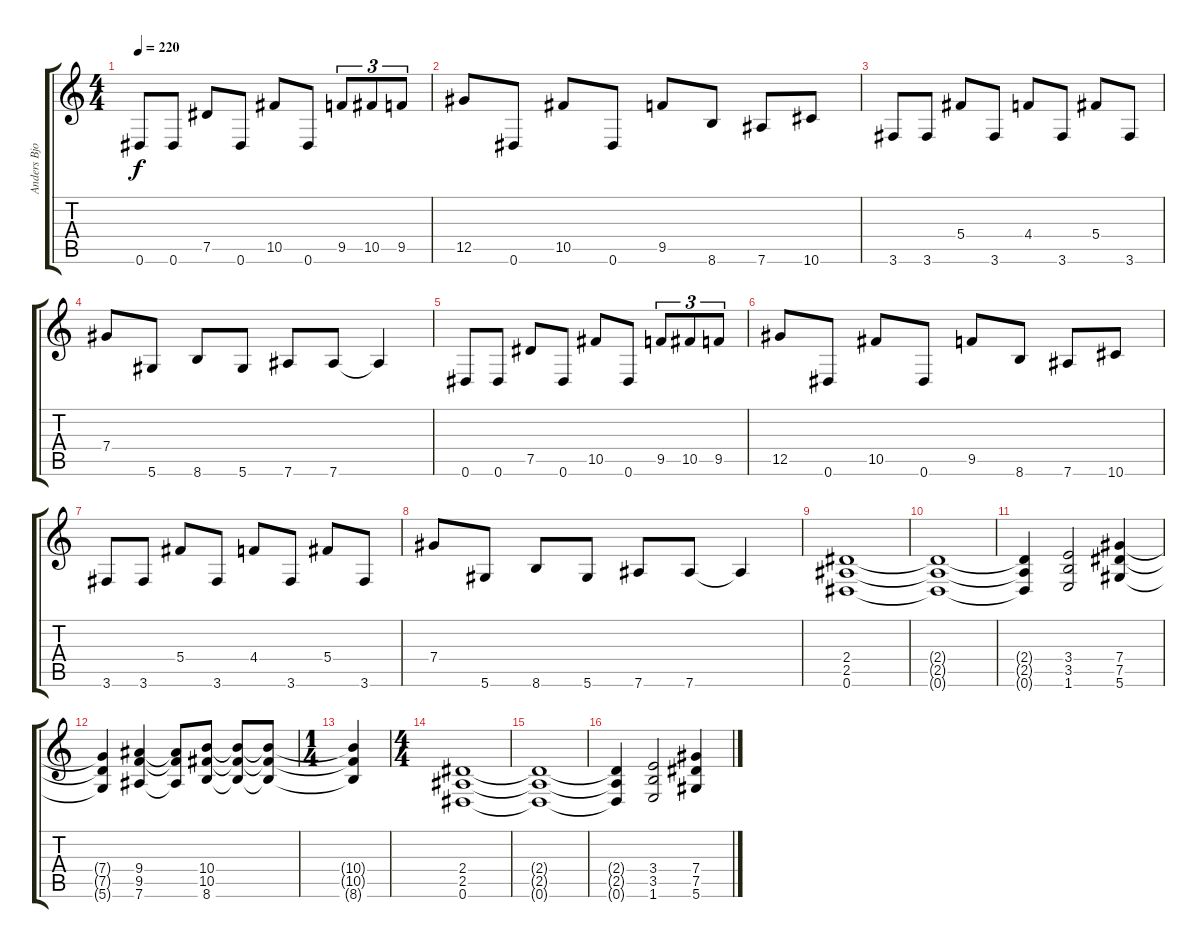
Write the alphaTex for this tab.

\track ("Anders Bjorler" "Anders Bjo") {instrument distortionguitar}
\staff {score tabs}
\tuning (Eb4 Bb3 Gb3 Db3 Ab2 Eb2) {hide}
\ts (4 4)
\tempo 220
\clef g2
\ks c
0.6.8{dy f} 0.6.8 7.5.8 0.6.8 10.5.8 0.6.8 9.5.8{tu (3 2)} 10.5.8{tu (3 2)} 9.5.8{tu (3 2)} |
12.5.8 0.6.8 10.5.8 0.6.8 9.5.8 8.6.8 7.6.8 10.6.8 |
3.6.8 3.6.8 5.4.8 3.6.8 4.4.8 3.6.8 5.4.8 3.6.8 |
7.4.8 5.6.8 8.6.8 5.6.8 7.6.8 7.6.8 7.6{t}.4 |
0.6.8 0.6.8 7.5.8 0.6.8 10.5.8 0.6.8 9.5.8{tu (3 2)} 10.5.8{tu (3 2)} 9.5.8{tu (3 2)} |
12.5.8 0.6.8 10.5.8 0.6.8 9.5.8 8.6.8 7.6.8 10.6.8 |
3.6.8 3.6.8 5.4.8 3.6.8 4.4.8 3.6.8 5.4.8 3.6.8 |
7.4.8 5.6.8 8.6.8 5.6.8 7.6.8 7.6.8 7.6{t}.4 |
(2.4 2.5 0.6).1 |
(2.4{t} 2.5{t} 0.6{t}).1 |
(2.4{t} 2.5{t} 0.6{t}).4 (3.4 3.5 1.6).2 (7.4 7.5 5.6).4 |
(7.4{t} 7.5{t} 5.6{t}).4 (9.4 9.5 7.6).4 (9.4{t} 9.5{t} 7.6{t}).8 (10.4 10.5 8.6).8 (10.4{t} 10.5{t} 8.6{t}).8 (10.4{t} 10.5{t} 8.6{t}).8 |
\ts (1 4)
(10.4{t} 10.5{t} 8.6{t}).4 |
\ts (4 4)
(2.4 2.5 0.6).1 |
(2.4{t} 2.5{t} 0.6{t}).1 |
(2.4{t} 2.5{t} 0.6{t}).4 (3.4 3.5 1.6).2 (7.4 7.5 5.6).4
